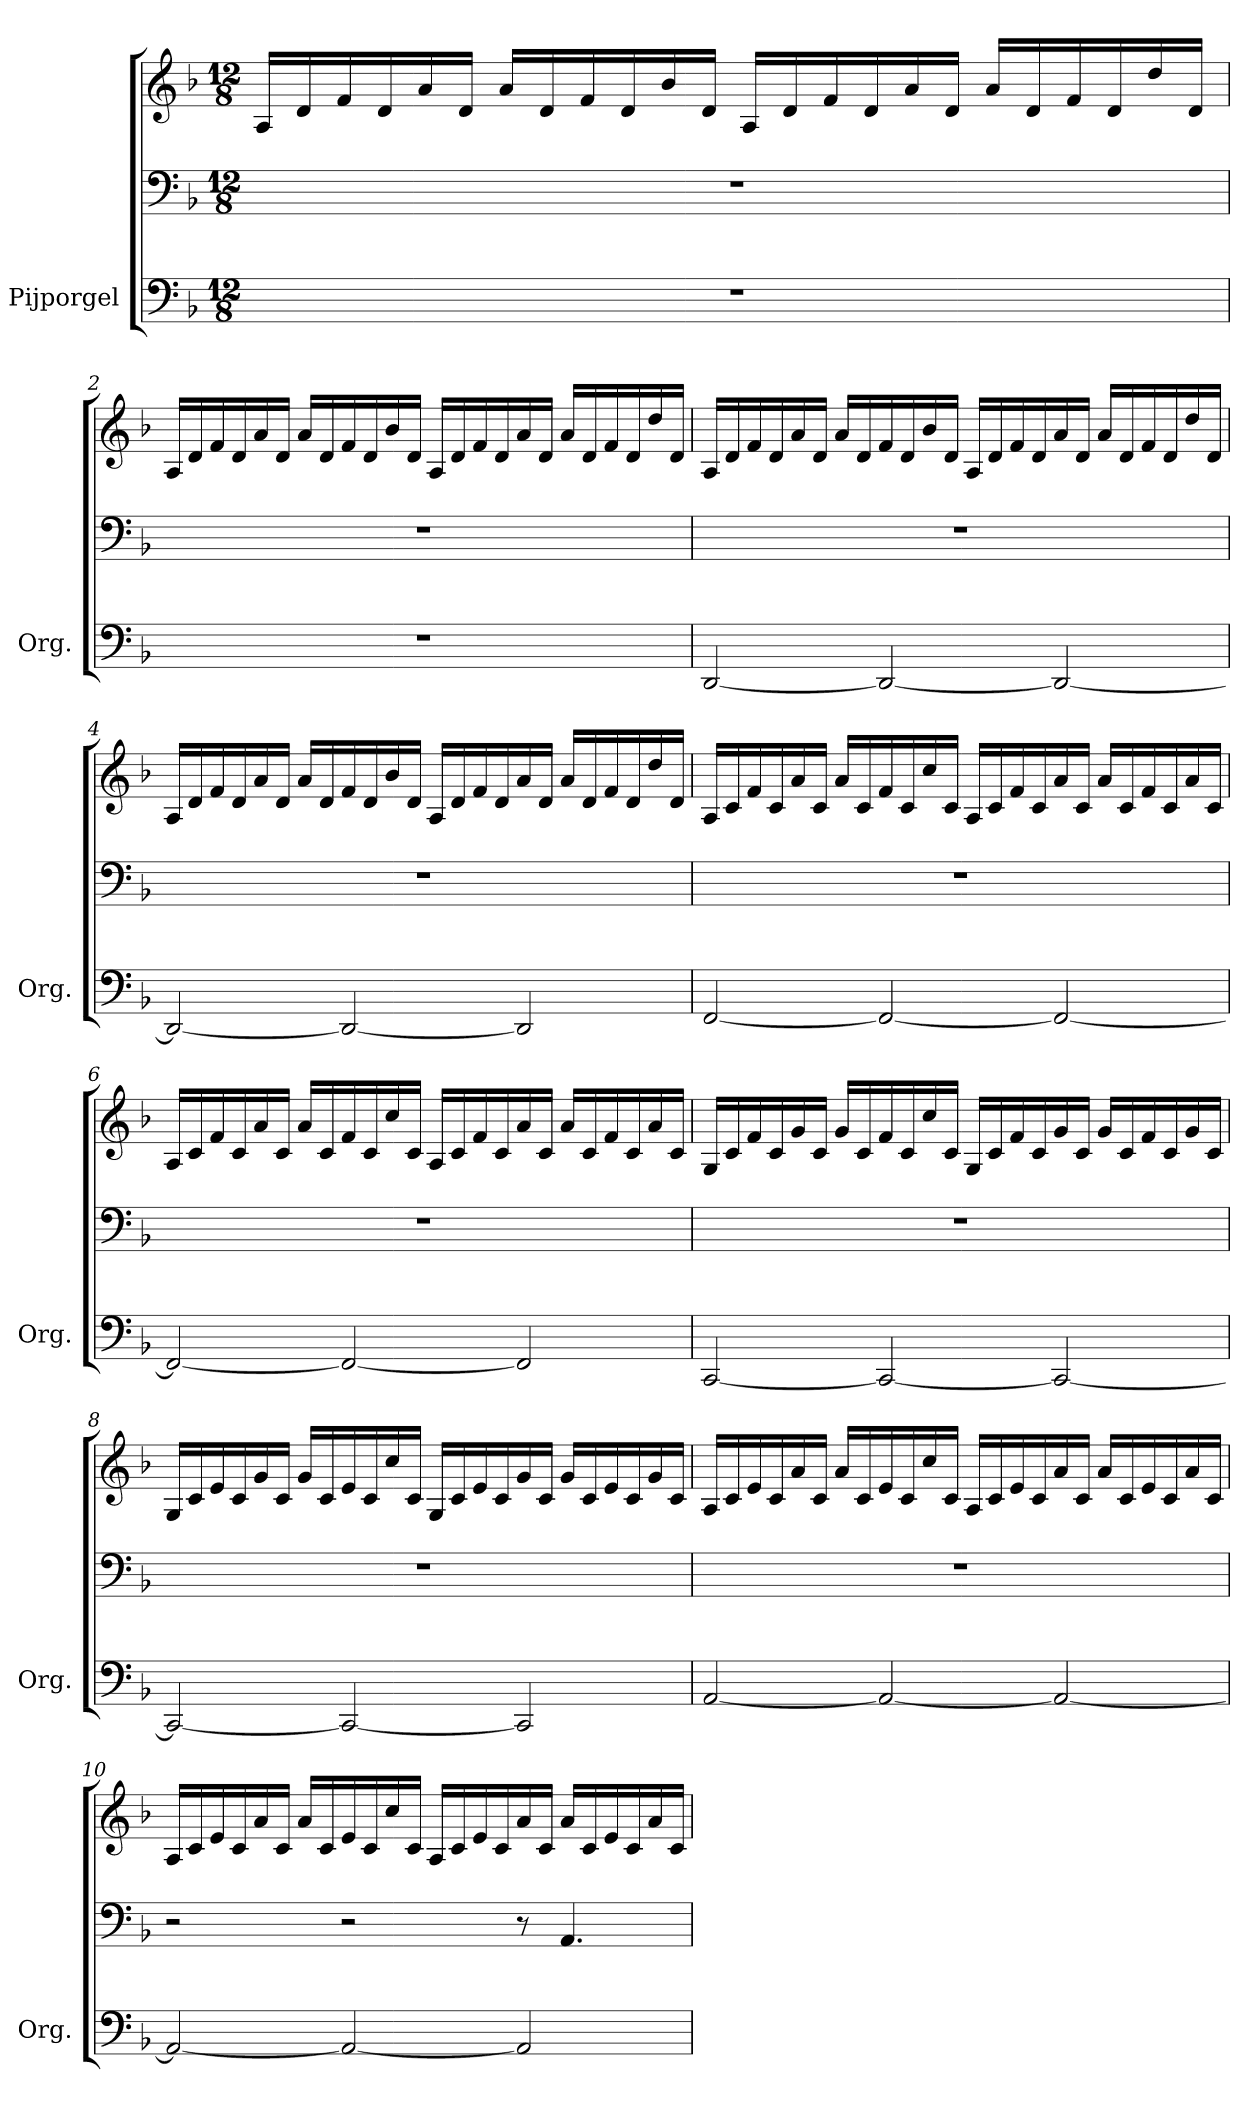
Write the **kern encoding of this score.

**kern	**kern	**kern
*part1	*part1	*part1
*staff3	*staff2	*staff1
*I"Pijporgel	*	*
*I'Org.	*	*
*clefF4	*clefF4	*clefG2
*k[b-]	*k[b-]	*k[b-]
*M12/8	*M12/8	*M12/8
*MM86	*MM86	*MM86
=1	=1	=1
1.r	1.r	16A/LL
.	.	16d/
.	.	16f/
.	.	16d/
.	.	16a/
.	.	16d/JJ
.	.	16a/LL
.	.	16d/
.	.	16f/
.	.	16d/
.	.	16b-/
.	.	16d/JJ
.	.	16A/LL
.	.	16d/
.	.	16f/
.	.	16d/
.	.	16a/
.	.	16d/JJ
.	.	16a/LL
.	.	16d/
.	.	16f/
.	.	16d/
.	.	16dd/
.	.	16d/JJ
=2	=2	=2
1.r	1.r	16A/LL
.	.	16d/
.	.	16f/
.	.	16d/
.	.	16a/
.	.	16d/JJ
.	.	16a/LL
.	.	16d/
.	.	16f/
.	.	16d/
.	.	16b-/
.	.	16d/JJ
.	.	16A/LL
.	.	16d/
.	.	16f/
.	.	16d/
.	.	16a/
.	.	16d/JJ
.	.	16a/LL
.	.	16d/
.	.	16f/
.	.	16d/
.	.	16dd/
.	.	16d/JJ
!!LO:LB:g=z
=3	=3	=3
[2DD/	1.r	16A/LL
.	.	16d/
.	.	16f/
.	.	16d/
.	.	16a/
.	.	16d/JJ
.	.	16a/LL
.	.	16d/
2DD/_	.	16f/
.	.	16d/
.	.	16b-/
.	.	16d/JJ
.	.	16A/LL
.	.	16d/
.	.	16f/
.	.	16d/
2DD/_	.	16a/
.	.	16d/JJ
.	.	16a/LL
.	.	16d/
.	.	16f/
.	.	16d/
.	.	16dd/
.	.	16d/JJ
=4	=4	=4
2DD/_	1.r	16A/LL
.	.	16d/
.	.	16f/
.	.	16d/
.	.	16a/
.	.	16d/JJ
.	.	16a/LL
.	.	16d/
2DD/_	.	16f/
.	.	16d/
.	.	16b-/
.	.	16d/JJ
.	.	16A/LL
.	.	16d/
.	.	16f/
.	.	16d/
2DD/]	.	16a/
.	.	16d/JJ
.	.	16a/LL
.	.	16d/
.	.	16f/
.	.	16d/
.	.	16dd/
.	.	16d/JJ
!!LO:LB:g=z
=5	=5	=5
[2FF/	1.r	16A/LL
.	.	16c/
.	.	16f/
.	.	16c/
.	.	16a/
.	.	16c/JJ
.	.	16a/LL
.	.	16c/
2FF/_	.	16f/
.	.	16c/
.	.	16cc/
.	.	16c/JJ
.	.	16A/LL
.	.	16c/
.	.	16f/
.	.	16c/
2FF/_	.	16a/
.	.	16c/JJ
.	.	16a/LL
.	.	16c/
.	.	16f/
.	.	16c/
.	.	16a/
.	.	16c/JJ
=6	=6	=6
2FF/_	1.r	16A/LL
.	.	16c/
.	.	16f/
.	.	16c/
.	.	16a/
.	.	16c/JJ
.	.	16a/LL
.	.	16c/
2FF/_	.	16f/
.	.	16c/
.	.	16cc/
.	.	16c/JJ
.	.	16A/LL
.	.	16c/
.	.	16f/
.	.	16c/
2FF/]	.	16a/
.	.	16c/JJ
.	.	16a/LL
.	.	16c/
.	.	16f/
.	.	16c/
.	.	16a/
.	.	16c/JJ
!!LO:LB:g=z
=7	=7	=7
[2CC/	1.r	16G/LL
.	.	16c/
.	.	16f/
.	.	16c/
.	.	16g/
.	.	16c/JJ
.	.	16g/LL
.	.	16c/
2CC/_	.	16f/
.	.	16c/
.	.	16cc/
.	.	16c/JJ
.	.	16G/LL
.	.	16c/
.	.	16f/
.	.	16c/
2CC/_	.	16g/
.	.	16c/JJ
.	.	16g/LL
.	.	16c/
.	.	16f/
.	.	16c/
.	.	16g/
.	.	16c/JJ
=8	=8	=8
2CC/_	1.r	16G/LL
.	.	16c/
.	.	16e/
.	.	16c/
.	.	16g/
.	.	16c/JJ
.	.	16g/LL
.	.	16c/
2CC/_	.	16e/
.	.	16c/
.	.	16cc/
.	.	16c/JJ
.	.	16G/LL
.	.	16c/
.	.	16e/
.	.	16c/
2CC/]	.	16g/
.	.	16c/JJ
.	.	16g/LL
.	.	16c/
.	.	16e/
.	.	16c/
.	.	16g/
.	.	16c/JJ
!!LO:PB:g=z
=9	=9	=9
[2AA/	1.r	16A/LL
.	.	16c/
.	.	16e/
.	.	16c/
.	.	16a/
.	.	16c/JJ
.	.	16a/LL
.	.	16c/
2AA/_	.	16e/
.	.	16c/
.	.	16cc/
.	.	16c/JJ
.	.	16A/LL
.	.	16c/
.	.	16e/
.	.	16c/
2AA/_	.	16a/
.	.	16c/JJ
.	.	16a/LL
.	.	16c/
.	.	16e/
.	.	16c/
.	.	16a/
.	.	16c/JJ
=10	=10	=10
2AA/_	2r	16A/LL
.	.	16c/
.	.	16e/
.	.	16c/
.	.	16a/
.	.	16c/JJ
.	.	16a/LL
.	.	16c/
2AA/_	2r	16e/
.	.	16c/
.	.	16cc/
.	.	16c/JJ
.	.	16A/LL
.	.	16c/
.	.	16e/
.	.	16c/
2AA/]	8r	16a/
.	.	16c/JJ
.	4.AA/	16a/LL
.	.	16c/
.	.	16e/
.	.	16c/
.	.	16a/
.	.	16c/JJ
=	=	=
*-	*-	*-
